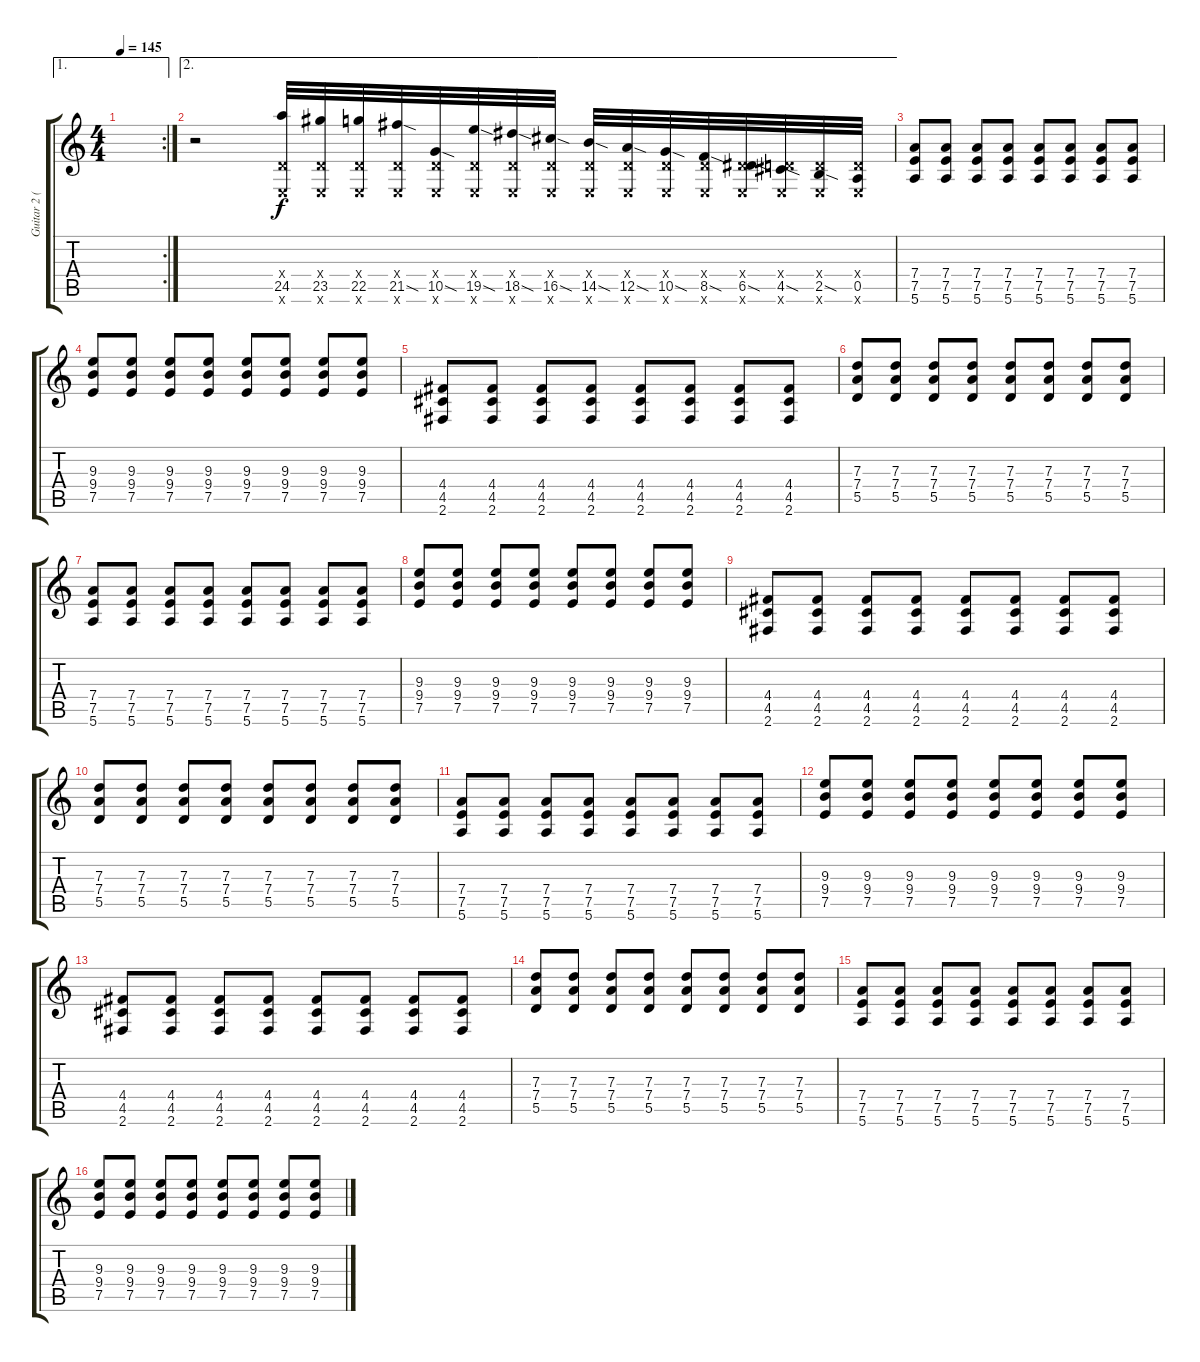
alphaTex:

\track ("Guitar 2 (Tom DeLonge)" "Guitar 2 (") {instrument distortionguitar}
\staff {score tabs}
\tuning (E4 B3 G3 D3 A2 E2) {hide}
\ae 1
\rc 2
\ts (4 4)
\tempo 145
\clef g2
\ks c
|
\ae 2
r.2{volume 12} (0.4{x} 24.5 0.6{x}).32 (0.4{x} 23.5 0.6{x}).32 (0.4{x} 22.5 0.6{x}).32 (0.4{x} 21.5{sod} 0.6{x}).32 (0.4{x} 10.5{sod} 0.6{x}).32 (0.4{x} 19.5{sod} 0.6{x}).32 (0.4{x} 18.5{sod} 0.6{x}).32 (0.4{x} 16.5{sod} 0.6{x}).32 (0.4{x} 14.5{sod} 0.6{x}).32 (0.4{x} 12.5{sod} 0.6{x}).32 (0.4{x} 10.5{sod} 0.6{x}).32 (0.4{x} 8.5{sod} 0.6{x}).32 (0.4{x} 6.5{sod} 0.6{x}).32 (0.4{x} 4.5{sod} 0.6{x}).32 (0.4{x} 2.5{sod} 0.6{x}).32 (0.4{x} 0.5 0.6{x}).32 |
(7.4 7.5 5.6).8{volume 8} (7.4 7.5 5.6).8 (7.4 7.5 5.6).8 (7.4 7.5 5.6).8 (7.4 7.5 5.6).8 (7.4 7.5 5.6).8 (7.4 7.5 5.6).8 (7.4 7.5 5.6).8 |
(9.3 9.4 7.5).8 (9.3 9.4 7.5).8 (9.3 9.4 7.5).8 (9.3 9.4 7.5).8 (9.3 9.4 7.5).8 (9.3 9.4 7.5).8 (9.3 9.4 7.5).8 (9.3 9.4 7.5).8 |
(4.4 4.5 2.6).8 (4.4 4.5 2.6).8 (4.4 4.5 2.6).8 (4.4 4.5 2.6).8 (4.4 4.5 2.6).8 (4.4 4.5 2.6).8 (4.4 4.5 2.6).8 (4.4 4.5 2.6).8 |
(7.3 7.4 5.5).8 (7.3 7.4 5.5).8 (7.3 7.4 5.5).8 (7.3 7.4 5.5).8 (7.3 7.4 5.5).8 (7.3 7.4 5.5).8 (7.3 7.4 5.5).8 (7.3 7.4 5.5).8 |
(7.4 7.5 5.6).8{volume 8} (7.4 7.5 5.6).8 (7.4 7.5 5.6).8 (7.4 7.5 5.6).8 (7.4 7.5 5.6).8 (7.4 7.5 5.6).8 (7.4 7.5 5.6).8 (7.4 7.5 5.6).8 |
(9.3 9.4 7.5).8 (9.3 9.4 7.5).8 (9.3 9.4 7.5).8 (9.3 9.4 7.5).8 (9.3 9.4 7.5).8 (9.3 9.4 7.5).8 (9.3 9.4 7.5).8 (9.3 9.4 7.5).8 |
(4.4 4.5 2.6).8 (4.4 4.5 2.6).8 (4.4 4.5 2.6).8 (4.4 4.5 2.6).8 (4.4 4.5 2.6).8 (4.4 4.5 2.6).8 (4.4 4.5 2.6).8 (4.4 4.5 2.6).8 |
(7.3 7.4 5.5).8 (7.3 7.4 5.5).8 (7.3 7.4 5.5).8 (7.3 7.4 5.5).8 (7.3 7.4 5.5).8 (7.3 7.4 5.5).8 (7.3 7.4 5.5).8 (7.3 7.4 5.5).8 |
(7.4 7.5 5.6).8{volume 8} (7.4 7.5 5.6).8 (7.4 7.5 5.6).8 (7.4 7.5 5.6).8 (7.4 7.5 5.6).8 (7.4 7.5 5.6).8 (7.4 7.5 5.6).8 (7.4 7.5 5.6).8 |
(9.3 9.4 7.5).8 (9.3 9.4 7.5).8 (9.3 9.4 7.5).8 (9.3 9.4 7.5).8 (9.3 9.4 7.5).8 (9.3 9.4 7.5).8 (9.3 9.4 7.5).8 (9.3 9.4 7.5).8 |
(4.4 4.5 2.6).8 (4.4 4.5 2.6).8 (4.4 4.5 2.6).8 (4.4 4.5 2.6).8 (4.4 4.5 2.6).8 (4.4 4.5 2.6).8 (4.4 4.5 2.6).8 (4.4 4.5 2.6).8 |
(7.3 7.4 5.5).8 (7.3 7.4 5.5).8 (7.3 7.4 5.5).8 (7.3 7.4 5.5).8 (7.3 7.4 5.5).8 (7.3 7.4 5.5).8 (7.3 7.4 5.5).8 (7.3 7.4 5.5).8 |
(7.4 7.5 5.6).8{volume 8} (7.4 7.5 5.6).8 (7.4 7.5 5.6).8 (7.4 7.5 5.6).8 (7.4 7.5 5.6).8 (7.4 7.5 5.6).8 (7.4 7.5 5.6).8 (7.4 7.5 5.6).8 |
(9.3 9.4 7.5).8 (9.3 9.4 7.5).8 (9.3 9.4 7.5).8 (9.3 9.4 7.5).8 (9.3 9.4 7.5).8 (9.3 9.4 7.5).8 (9.3 9.4 7.5).8 (9.3 9.4 7.5).8
